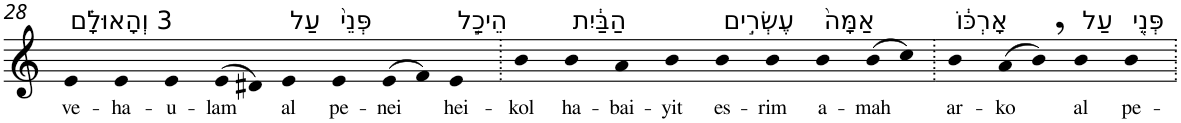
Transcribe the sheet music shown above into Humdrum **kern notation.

**kern	**text
*part1	*part1
*staff1	*staff1
*I"Piano	*
*I'Pno	*
!!LO:PB:g=z
*clefG2	*
*k[]	*
=28	=28
!LO:TX:a:t=3 וְהָאוּלָ֗ם	!
!	!LO:LY:b
4e	ve-
!	!LO:LY:b
4e	-ha-
!	!LO:LY:b
4e	-u-
!	!LO:LY:b
(>8e	-lam
8d#X)	.
!LO:TX:a:t=עַל	!
!	!LO:LY:b
4e	al
!LO:TX:a:t=פְּנֵי֙	!
!	!LO:LY:b
4e	pe-
!	!LO:LY:b
(>8e	-nei
8f)	.
!LO:TX:a:t=הֵיכַ֣ל	!
!	!LO:LY:b
4e	hei-
=29.	=29.
!	!LO:LY:b
4b	-kol
!LO:TX:a:t=הַבַּ֔יִת	!
!	!LO:LY:b
4b	ha-
!	!LO:LY:b
4a	-bai-
!	!LO:LY:b
4b	-yit
!LO:TX:a:t=עֶשְׂרִ֣ים	!
!	!LO:LY:b
4b	es-
!	!LO:LY:b
4b	-rim
!LO:TX:a:t=אַמָּה֙	!
!	!LO:LY:b
4b	a-
!	!LO:LY:b
(>8b	-mah
8cc)	.
=30.	=30.
!LO:TX:a:t=אָרְכּ֔וֹ	!
!	!LO:LY:b
4b	ar-
!	!LO:LY:b
(>8a	-ko
8b,)	.
!LO:TX:a:t=עַל	!
!	!LO:LY:b
4b	al
!LO:TX:a:t=פְּנֵ֖י	!
!	!LO:LY:b
4b	pe-
=.	=.
*-	*-
